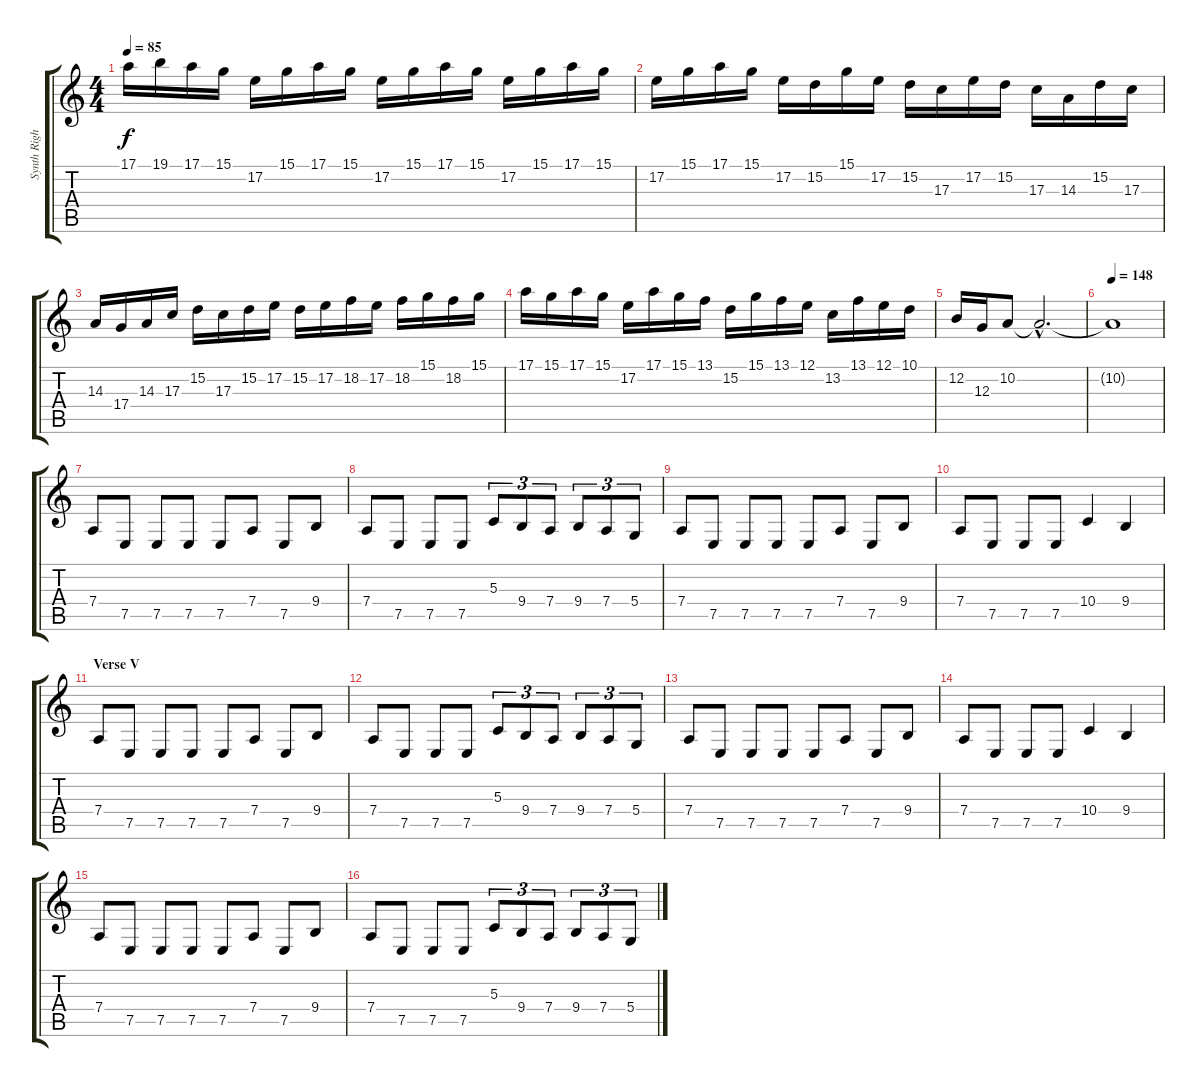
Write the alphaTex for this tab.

\track ("Synth Right" "Synth Righ") {instrument fx1rain}
\staff {score tabs}
\tuning (E4 B3 G3 D3 A2 E2) {hide}
\ts (4 4)
\tempo 85
\clef g2
\ks c
17.1.16{dy f} 19.1.16 17.1.16 15.1.16 17.2.16 15.1.16 17.1.16 15.1.16 17.2.16 15.1.16 17.1.16 15.1.16 17.2.16 15.1.16 17.1.16 15.1.16 |
17.2.16 15.1.16 17.1.16 15.1.16 17.2.16 15.2.16 15.1.16 17.2.16 15.2.16 17.3.16 17.2.16 15.2.16 17.3.16 14.3.16 15.2.16 17.3.16 |
14.3.16 17.4.16 14.3.16 17.3.16 15.2.16 17.3.16 15.2.16 17.2.16 15.2.16 17.2.16 18.2.16 17.2.16 18.2.16 15.1.16 18.2.16 15.1.16 |
17.1.16 15.1.16 17.1.16 15.1.16 17.2.16 17.1.16 15.1.16 13.1.16 15.2.16 15.1.16 13.1.16 12.1.16 13.2.16 13.1.16 12.1.16 10.1.16 |
12.2.16 12.3.16 10.2.8 10.2{hac t}.2{d} |
\tempo 148
10.2{t}.1 |
7.4.8{volume 11 instrument lead1square} 7.5.8 7.5.8 7.5.8 7.5.8 7.4.8 7.5.8 9.4.8 |
7.4.8 7.5.8 7.5.8 7.5.8 5.3.8{tu (3 2)} 9.4.8{tu (3 2)} 7.4.8{tu (3 2)} 9.4.8{tu (3 2)} 7.4.8{tu (3 2)} 5.4.8{tu (3 2)} |
7.4.8{volume 12 instrument lead1square} 7.5.8 7.5.8 7.5.8 7.5.8 7.4.8 7.5.8 9.4.8 |
7.4.8 7.5.8 7.5.8 7.5.8 10.4.4 9.4.4 |
\section ("" "Verse V")
7.4.8{volume 10 instrument lead1square} 7.5.8 7.5.8 7.5.8 7.5.8 7.4.8 7.5.8 9.4.8 |
7.4.8 7.5.8 7.5.8 7.5.8 5.3.8{tu (3 2)} 9.4.8{tu (3 2)} 7.4.8{tu (3 2)} 9.4.8{tu (3 2)} 7.4.8{tu (3 2)} 5.4.8{tu (3 2)} |
7.4.8 7.5.8 7.5.8 7.5.8 7.5.8 7.4.8 7.5.8 9.4.8 |
7.4.8 7.5.8 7.5.8 7.5.8 10.4.4 9.4.4 |
7.4.8 7.5.8 7.5.8 7.5.8 7.5.8 7.4.8 7.5.8 9.4.8 |
7.4.8 7.5.8 7.5.8 7.5.8 5.3.8{tu (3 2)} 9.4.8{tu (3 2)} 7.4.8{tu (3 2)} 9.4.8{tu (3 2)} 7.4.8{tu (3 2)} 5.4.8{tu (3 2)}
